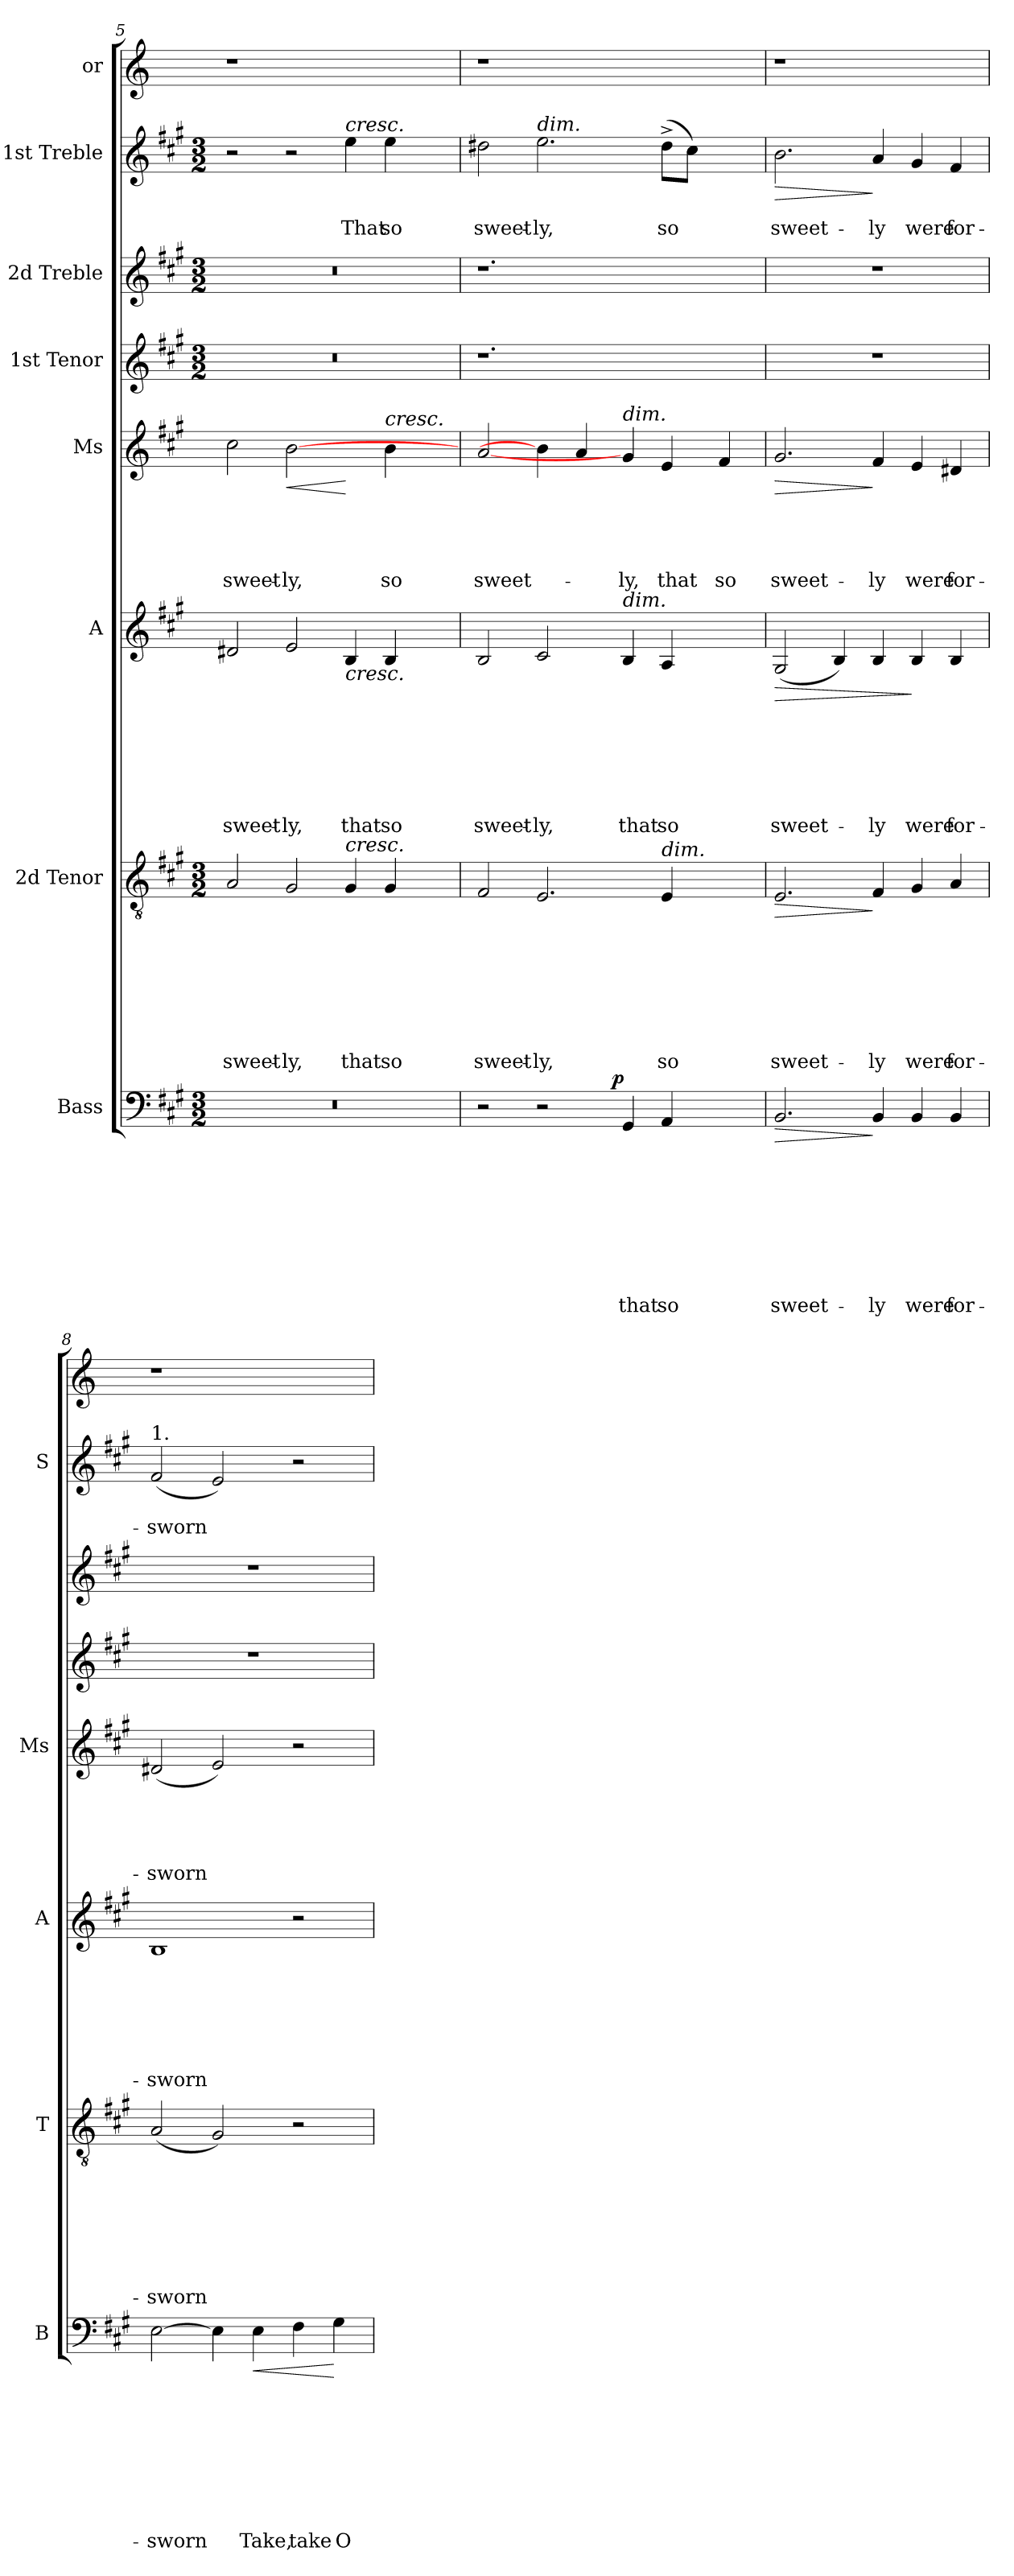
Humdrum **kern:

**kern	**text	**text	**text	**text	**text	**text	**text	**text	**text	**dynam	**kern	**text	**text	**text	**text	**text	**text	**text	**text	**dynam	**kern	**text	**text	**text	**text	**text	**text	**text	**dynam	**kern	**text	**text	**text	**text	**text	**dynam	**kern	**kern	**kern	**text	**text	**dynam	**kern
*part8	*part8	*part8	*part8	*part8	*part8	*part8	*part8	*part8	*part8	*part8	*part7	*part7	*part7	*part7	*part7	*part7	*part7	*part7	*part7	*part7	*part6	*part6	*part6	*part6	*part6	*part6	*part6	*part6	*part6	*part5	*part5	*part5	*part5	*part5	*part5	*part5	*part4	*part3	*part2	*part2	*part2	*part2	*part1
*staff8	*staff8	*staff8	*staff8	*staff8	*staff8	*staff8	*staff8	*staff8	*staff8	*staff8	*staff7	*staff7	*staff7	*staff7	*staff7	*staff7	*staff7	*staff7	*staff7	*staff7	*staff6	*staff6	*staff6	*staff6	*staff6	*staff6	*staff6	*staff6	*staff6	*staff5	*staff5	*staff5	*staff5	*staff5	*staff5	*staff5	*staff4	*staff3	*staff2	*staff2	*staff2	*staff2	*staff1
*I"Bass	*	*	*	*	*	*	*	*	*	*	*I"2d Tenor	*	*	*	*	*	*	*	*	*	*I"A	*	*	*	*	*	*	*	*	*I"Ms	*	*	*	*	*	*	*I"1st Tenor	*I"2d Treble	*I"1st Treble	*	*	*	*I"or
*I'B	*	*	*	*	*	*	*	*	*	*	*I'T	*	*	*	*	*	*	*	*	*	*I'A	*	*	*	*	*	*	*	*	*I'Ms	*	*	*	*	*	*	*	*	*I'S	*	*	*	*
!!LO:LB:g=z
*clefF4	*	*	*	*	*	*	*	*	*	*	*clefGv2	*	*	*	*	*	*	*	*	*	*clefG2	*	*	*	*	*	*	*	*	*clefG2	*	*	*	*	*	*	*clefG2	*clefG2	*clefG2	*	*	*	*clefG2
*k[f#c#g#]	*	*	*	*	*	*	*	*	*	*	*k[f#c#g#]	*	*	*	*	*	*	*	*	*	*k[f#c#g#]	*	*	*	*	*	*	*	*	*k[f#c#g#]	*	*	*	*	*	*	*k[f#c#g#]	*k[f#c#g#]	*k[f#c#g#]	*	*	*	*k[]
*A:	*	*	*	*	*	*	*	*	*	*	*A:	*	*	*	*	*	*	*	*	*	*A:	*	*	*	*	*	*	*	*	*A:	*	*	*	*	*	*	*A:	*A:	*A:	*	*	*	*C:
*M3/2	*	*	*	*	*	*	*	*	*	*	*M3/2	*	*	*	*	*	*	*	*	*	*	*	*	*	*	*	*	*	*	*	*	*	*	*	*	*	*M3/2	*M3/2	*M3/2	*	*	*	*
=5	=5	=5	=5	=5	=5	=5	=5	=5	=5	=5	=5	=5	=5	=5	=5	=5	=5	=5	=5	=5	=5	=5	=5	=5	=5	=5	=5	=5	=5	=5	=5	=5	=5	=5	=5	=5	=5	=5	=5	=5	=5	=5	=5
!LO:N:vis=1	!	!	!	!	!	!	!	!	!	!	!	!	!	!	!	!	!	!	!LO:LY:b	!	!	!	!	!	!	!	!	!LO:LY:b	!	!	!	!	!	!	!LO:LY:b	!	!	!	!	!	!	!	!
1.r	.	.	.	.	.	.	.	.	.	.	2A/	.	.	.	.	.	.	.	sweet-	.	2d#X/	.	.	.	.	.	.	sweet-	.	2cc#\	.	.	.	.	sweet-	.	1.r	1.r	2r	.	.	.	1r
!	!	!	!	!	!	!	!	!	!	!	!	!	!	!	!	!	!	!	!LO:LY:b	!	!	!	!	!	!	!	!	!LO:LY:b	!	!	!	!	!	!	!LO:LY:b	!LO:HP:b	!	!	!	!	!	!	!
.	.	.	.	.	.	.	.	.	.	.	2G#/	.	.	.	.	.	.	.	-ly,	.	2e/	.	.	.	.	.	.	-ly,	.	[2b\	.	.	.	.	-ly,	<	.	.	2r	.	.	.	.
!	!	!	!	!	!	!	!	!	!	!	!	!	!	!	!	!	!	!	!	!	!	!	!	!	!	!	!	!	!	!	!	!	!	!	!	!	!	!	!LO:TX:a:i:t=cresc.	!	!	!	!
!	!	!	!	!	!	!	!	!	!	!	!	!	!	!	!	!	!	!	!	!	!LO:TX:b:i:t=cresc.	!	!	!	!	!	!	!	!	!	!	!	!	!	!	!	!	!	!	!	!	!	!
!	!	!	!	!	!	!	!	!	!	!	!LO:TX:a:i:t=cresc.	!	!	!	!	!	!	!	!	!	!	!	!	!	!	!	!	!	!	!	!	!	!	!	!	!	!	!	!	!	!	!	!
!	!	!	!	!	!	!	!	!	!	!	!	!	!	!	!	!	!	!	!LO:LY:b	!	!	!	!	!	!	!	!	!LO:LY:b	!	!	!	!	!	!	!	!	!	!	!	!	!LO:LY:b	!	!
.	.	.	.	.	.	.	.	.	.	.	4G#/	.	.	.	.	.	.	.	that	.	4B/	.	.	.	.	.	.	that	.	4ryy	.	.	.	.	.	[	.	.	4ee\	.	That	.	2ryy
!	!	!	!	!	!	!	!	!	!	!	!	!	!	!	!	!	!	!	!	!	!	!	!	!	!	!	!	!	!	!LO:TX:a:i:t=cresc.	!	!	!	!	!	!	!	!	!	!	!	!	!
!	!	!	!	!	!	!	!	!	!	!	!	!	!	!	!	!	!	!	!LO:LY:b	!	!	!	!	!	!	!	!	!LO:LY:b	!	!	!	!	!	!	!LO:LY:b	!	!	!	!	!	!LO:LY:b	!	!
.	.	.	.	.	.	.	.	.	.	.	4G#/	.	.	.	.	.	.	.	so	.	4B/	.	.	.	.	.	.	so	.	4b\	.	.	.	.	so	.	.	.	4ee\	.	so	.	.
=6	=6	=6	=6	=6	=6	=6	=6	=6	=6	=6	=6	=6	=6	=6	=6	=6	=6	=6	=6	=6	=6	=6	=6	=6	=6	=6	=6	=6	=6	=6	=6	=6	=6	=6	=6	=6	=6	=6	=6	=6	=6	=6	=6
!	!	!	!	!	!	!	!	!	!	!	!	!	!	!	!	!	!	!	!LO:LY:b	!	!	!	!	!	!	!	!	!LO:LY:b	!	!	!	!	!	!	!LO:LY:b	!	!	!	!	!	!LO:LY:b	!	!
*^	*	*	*	*	*	*	*	*	*	*	*	*	*	*	*	*	*	*	*	*	*	*	*	*	*	*	*	*	*	*	*	*	*	*	*	*	*	*	*	*	*	*	*
2r	2ryy	.	.	.	.	.	.	.	.	.	.	2F#/	.	.	.	.	.	.	.	sweet-	.	2B/	.	.	.	.	.	.	sweet-	.	[<2a/	.	.	.	.	sweet-	.	1.r	1.r	2dd#X\	.	sweet-	.	1r
!	!	!	!	!	!	!	!	!	!	!	!	!	!	!	!	!	!	!	!	!	!	!	!	!	!	!	!	!	!	!	!	!	!	!	!	!	!	!	!	!LO:TX:a:i:t=dim.	!	!	!	!
!	!	!	!	!	!	!	!	!	!	!	!	!	!	!	!	!	!	!	!	!LO:LY:b	!	!	!	!	!	!	!	!	!LO:LY:b	!	!	!	!	!	!	!	!	!	!	!	!	!LO:LY:b	!	!
2r	4...ryy	.	.	.	.	.	.	.	.	.	.	2.E/	.	.	.	.	.	.	.	-ly,	.	2c#/	.	.	.	.	.	.	-ly,	.	4b\]	.	.	.	.	.	.	.	.	2.ee\	.	-ly,	.	.
.	.	.	.	.	.	.	.	.	.	.	.	.	.	.	.	.	.	.	.	.	.	.	.	.	.	.	.	.	.	.	4a/]	.	.	.	.	.	.	.	.	.	.	.	.	.
!	!	!	!	!	!	!	!	!	!	!	!LO:DY:b	!	!	!	!	!	!	!	!	!	!	!	!	!	!	!	!	!	!	!	!	!	!	!	!	!	!	!	!	!	!	!	!	!
.	2ryy	.	.	.	.	.	.	.	.	.	p	.	.	.	.	.	.	.	.	.	.	.	.	.	.	.	.	.	.	.	.	.	.	.	.	.	.	.	.	.	.	.	.	.
!	!	!	!	!	!	!	!	!	!	!	!	!	!	!	!	!	!	!	!	!	!	!	!	!	!	!	!	!	!	!	!LO:TX:a:i:t=dim.	!	!	!	!	!	!	!	!	!	!	!	!	!
!	!	!	!	!	!	!	!	!	!	!	!	!	!	!	!	!	!	!	!	!	!	!LO:TX:a:i:t=dim.	!	!	!	!	!	!	!	!	!	!	!	!	!	!	!	!	!	!	!	!	!	!
!	!	!	!	!	!	!	!	!	!	!LO:LY:b	!	!	!	!	!	!	!	!	!	!	!	!	!	!	!	!	!	!	!LO:LY:b	!	!	!	!	!	!	!LO:LY:b	!	!	!	!	!	!	!	!
4GG#/	.	.	.	.	.	.	.	.	.	that	.	.	.	.	.	.	.	.	.	.	.	4B/	.	.	.	.	.	.	that	.	4g#/	.	.	.	.	-ly,	.	.	.	.	.	.	.	2.ryy
!	!	!	!	!	!	!	!	!	!	!	!	!LO:TX:a:i:t=dim.	!	!	!	!	!	!	!	!	!	!	!	!	!	!	!	!	!	!	!	!	!	!	!	!	!	!	!	!	!	!	!	!
!	!	!	!	!	!	!	!	!	!	!LO:LY:b	!	!	!	!	!	!	!	!	!	!LO:LY:b	!	!	!	!	!	!	!	!	!LO:LY:b	!	!	!	!	!	!	!LO:LY:b	!	!	!	!	!	!LO:LY:b	!	!
4AA/	.	.	.	.	.	.	.	.	.	so	.	4E/	.	.	.	.	.	.	.	so	.	4A/	.	.	.	.	.	.	so	.	4e/	.	.	.	.	that	.	.	.	(>8dd#^>\L	.	so	.	.
.	.	.	.	.	.	.	.	.	.	.	.	.	.	.	.	.	.	.	.	.	.	.	.	.	.	.	.	.	.	.	.	.	.	.	.	.	.	.	.	8cc#\J)	.	.	.	.
.	4ryy	.	.	.	.	.	.	.	.	.	.	.	.	.	.	.	.	.	.	.	.	.	.	.	.	.	.	.	.	.	.	.	.	.	.	.	.	.	.	.	.	.	.	.
!	!	!	!	!	!	!	!	!	!	!	!	!	!	!	!	!	!	!	!	!	!	!	!	!	!	!	!	!	!	!	!	!	!	!	!	!LO:LY:b	!	!	!	!	!	!	!	!
4ryy	.	.	.	.	.	.	.	.	.	.	.	4ryy	.	.	.	.	.	.	.	.	.	4ryy	.	.	.	.	.	.	.	.	4f#/	.	.	.	.	so	.	4ryy	4ryy	4ryy	.	.	.	.
.	32ryy	.	.	.	.	.	.	.	.	.	.	.	.	.	.	.	.	.	.	.	.	.	.	.	.	.	.	.	.	.	.	.	.	.	.	.	.	.	.	.	.	.	.	.
=7	=7	=7	=7	=7	=7	=7	=7	=7	=7	=7	=7	=7	=7	=7	=7	=7	=7	=7	=7	=7	=7	=7	=7	=7	=7	=7	=7	=7	=7	=7	=7	=7	=7	=7	=7	=7	=7	=7	=7	=7	=7	=7	=7	=7
!	!	!	!	!	!	!	!	!	!	!LO:LY:b	!LO:HP:b	!	!	!	!	!	!	!	!	!LO:LY:b	!LO:HP:b	!	!	!	!	!	!	!	!LO:LY:b	!LO:HP:b	!	!	!	!	!	!LO:LY:b	!LO:HP:b	!	!	!	!	!LO:LY:b	!LO:HP:b	!
*v	*v	*	*	*	*	*	*	*	*	*	*	*	*	*	*	*	*	*	*	*	*	*	*	*	*	*	*	*	*	*	*	*	*	*	*	*	*	*	*	*	*	*	*	*
2.BB/	.	.	.	.	.	.	.	.	sweet-	>	2.E/	.	.	.	.	.	.	.	sweet-	>	(<2G#/	.	.	.	.	.	.	sweet-	>	2.g#/	.	.	.	.	sweet-	>	1.r	1.r	2.b\	.	sweet-	>	1r
.	.	.	.	.	.	.	.	.	.	.	.	.	.	.	.	.	.	.	.	.	4B/)	.	.	.	.	.	.	.	.	.	.	.	.	.	.	.	.	.	.	.	.	.	.
!	!	!	!	!	!	!	!	!	!LO:LY:b	!	!	!	!	!	!	!	!	!	!LO:LY:b	!	!	!	!	!	!	!	!	!LO:LY:b	!	!	!	!	!	!	!LO:LY:b	!	!	!	!	!	!LO:LY:b	!	!
4BB/	.	.	.	.	.	.	.	.	-ly	]	4F#/	.	.	.	.	.	.	.	-ly	]	4B/	.	.	.	.	.	.	-ly	.	4f#/	.	.	.	.	-ly	]	.	.	4a/	.	-ly	]	.
!	!	!	!	!	!	!	!	!	!LO:LY:b	!	!	!	!	!	!	!	!	!	!LO:LY:b	!	!	!	!	!	!	!	!	!LO:LY:b	!	!	!	!	!	!	!LO:LY:b	!	!	!	!	!	!LO:LY:b	!	!
4BB/	.	.	.	.	.	.	.	.	were	.	4G#/	.	.	.	.	.	.	.	were	.	4B/	.	.	.	.	.	.	were	]	4e/	.	.	.	.	were	.	.	.	4g#/	.	were	.	2ryy
!	!	!	!	!	!	!	!	!	!LO:LY:b	!	!	!	!	!	!	!	!	!	!LO:LY:b	!	!	!	!	!	!	!	!	!LO:LY:b	!	!	!	!	!	!	!LO:LY:b	!	!	!	!	!	!LO:LY:b	!	!
4BB/	.	.	.	.	.	.	.	.	for-	.	4A/	.	.	.	.	.	.	.	for-	.	4B/	.	.	.	.	.	.	for-	.	4d#X/	.	.	.	.	for-	.	.	.	4f#/	.	for-	.	.
=8	=8	=8	=8	=8	=8	=8	=8	=8	=8	=8	=8	=8	=8	=8	=8	=8	=8	=8	=8	=8	=8	=8	=8	=8	=8	=8	=8	=8	=8	=8	=8	=8	=8	=8	=8	=8	=8	=8	=8	=8	=8	=8	=8
!	!	!	!	!	!	!	!	!	!	!	!	!	!	!	!	!	!	!	!	!	!	!	!	!	!	!	!	!	!	!	!	!	!	!	!	!	!	!	!LO:TX:a:t=1.	!	!	!	!
!	!	!	!	!	!	!	!	!	!LO:LY:b	!	!	!	!	!	!	!	!	!	!LO:LY:b	!	!	!	!	!	!	!	!	!LO:LY:b	!	!	!	!	!	!	!LO:LY:b	!	!	!	!	!	!LO:LY:b	!	!
[>2E\	.	.	.	.	.	.	.	.	-sworn	.	(<2A/	.	.	.	.	.	.	.	-sworn	.	1B	.	.	.	.	.	.	-sworn	.	(<2d#X/	.	.	.	.	-sworn	.	1.r	1.r	(<2f#/	.	-sworn	.	1r
4E\]	.	.	.	.	.	.	.	.	.	.	2G#/)	.	.	.	.	.	.	.	.	.	.	.	.	.	.	.	.	.	.	2e/)	.	.	.	.	.	.	.	.	2e/)	.	.	.	.
!	!	!	!	!	!	!	!	!	!LO:LY:b	!LO:HP:b	!	!	!	!	!	!	!	!	!	!	!	!	!	!	!	!	!	!	!	!	!	!	!	!	!	!	!	!	!	!	!	!	!
4E\	.	.	.	.	.	.	.	.	Take,	<	.	.	.	.	.	.	.	.	.	.	.	.	.	.	.	.	.	.	.	.	.	.	.	.	.	.	.	.	.	.	.	.	.
!	!	!	!	!	!	!	!	!	!LO:LY:b	!	!	!	!	!	!	!	!	!	!	!	!	!	!	!	!	!	!	!	!	!	!	!	!	!	!	!	!	!	!	!	!	!	!
4F#\	.	.	.	.	.	.	.	.	take	.	2r	.	.	.	.	.	.	.	.	.	2r	.	.	.	.	.	.	.	.	2r	.	.	.	.	.	.	.	.	2r	.	.	.	2ryy
!	!	!	!	!	!	!	!	!	!LO:LY:b	!	!	!	!	!	!	!	!	!	!	!	!	!	!	!	!	!	!	!	!	!	!	!	!	!	!	!	!	!	!	!	!	!	!
4G#\	.	.	.	.	.	.	.	.	O	[	.	.	.	.	.	.	.	.	.	.	.	.	.	.	.	.	.	.	.	.	.	.	.	.	.	.	.	.	.	.	.	.	.
=	=	=	=	=	=	=	=	=	=	=	=	=	=	=	=	=	=	=	=	=	=	=	=	=	=	=	=	=	=	=	=	=	=	=	=	=	=	=	=	=	=	=	=
*-	*-	*-	*-	*-	*-	*-	*-	*-	*-	*-	*-	*-	*-	*-	*-	*-	*-	*-	*-	*-	*-	*-	*-	*-	*-	*-	*-	*-	*-	*-	*-	*-	*-	*-	*-	*-	*-	*-	*-	*-	*-	*-	*-
